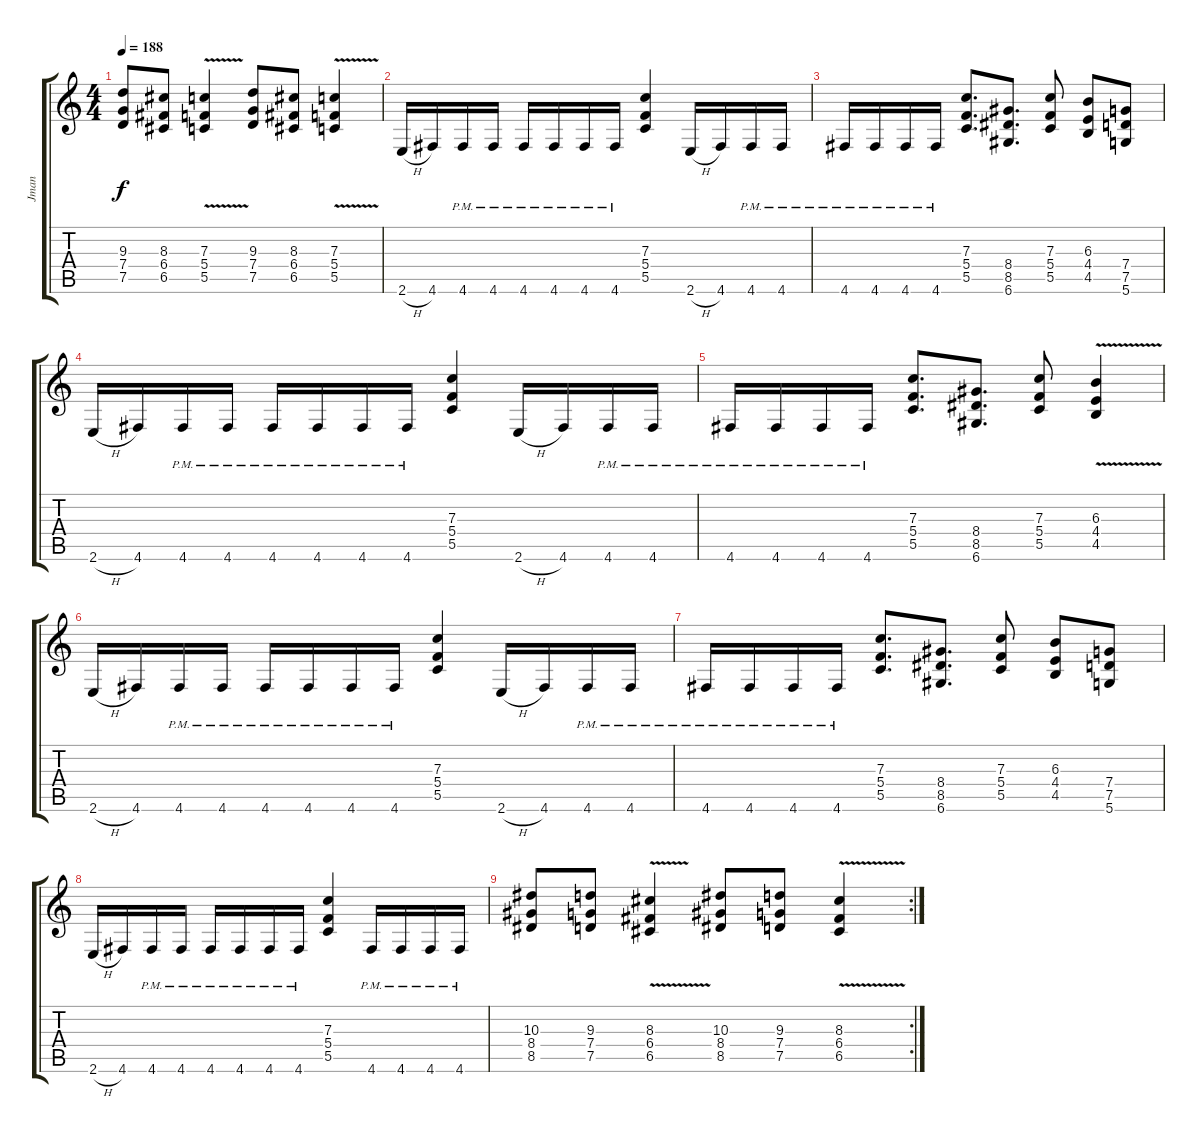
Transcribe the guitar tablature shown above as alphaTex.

\track ("Jman" "Jman") {instrument overdrivenguitar}
\staff {score tabs}
\tuning (D4 A3 F3 C3 G2 D2) {hide}
\ts (4 4)
\tempo 188
\clef g2
\ks c
(9.3 7.4 7.5).8{dy f} (8.3 6.4 6.5).8 (7.3{v} 5.4{v} 5.5{v}).4 (9.3 7.4 7.5).8 (8.3 6.4 6.5).8 (7.3{v} 5.4{v} 5.5{v}).4 |
2.6{h}.16 4.6.16 4.6{pm}.16 4.6{pm}.16 4.6{pm}.16 4.6{pm}.16 4.6{pm}.16 4.6{pm}.16 (7.3 5.4 5.5).4 2.6{h}.16 4.6.16 4.6{pm}.16 4.6{pm}.16 |
4.6{pm}.16 4.6{pm}.16 4.6{pm}.16 4.6{pm}.16 (7.3 5.4 5.5).8{d} (8.4 8.5 6.6).8{d} (7.3 5.4 5.5).8 (6.3 4.4 4.5).8 (7.4 7.5 5.6).8 |
2.6{h}.16 4.6.16 4.6{pm}.16 4.6{pm}.16 4.6{pm}.16 4.6{pm}.16 4.6{pm}.16 4.6{pm}.16 (7.3 5.4 5.5).4 2.6{h}.16 4.6.16 4.6{pm}.16 4.6{pm}.16 |
4.6{pm}.16 4.6{pm}.16 4.6{pm}.16 4.6{pm}.16 (7.3 5.4 5.5).8{d} (8.4 8.5 6.6).8{d} (7.3 5.4 5.5).8 (6.3{v} 4.4{v} 4.5{v}).4 |
2.6{h}.16 4.6.16 4.6{pm}.16 4.6{pm}.16 4.6{pm}.16 4.6{pm}.16 4.6{pm}.16 4.6{pm}.16 (7.3 5.4 5.5).4 2.6{h}.16 4.6.16 4.6{pm}.16 4.6{pm}.16 |
4.6{pm}.16 4.6{pm}.16 4.6{pm}.16 4.6{pm}.16 (7.3 5.4 5.5).8{d} (8.4 8.5 6.6).8{d} (7.3 5.4 5.5).8 (6.3 4.4 4.5).8 (7.4 7.5 5.6).8 |
2.6{h}.16 4.6.16 4.6{pm}.16 4.6{pm}.16 4.6{pm}.16 4.6{pm}.16 4.6{pm}.16 4.6{pm}.16 (7.3 5.4 5.5).4 4.6{pm}.16 4.6{pm}.16 4.6{pm}.16 4.6{pm}.16 |
\rc 2
(10.3 8.4 8.5).8 (9.3 7.4 7.5).8 (8.3{v} 6.4{v} 6.5{v}).4 (10.3 8.4 8.5).8 (9.3 7.4 7.5).8 (8.3{v} 6.4{v} 6.5{v}).4
